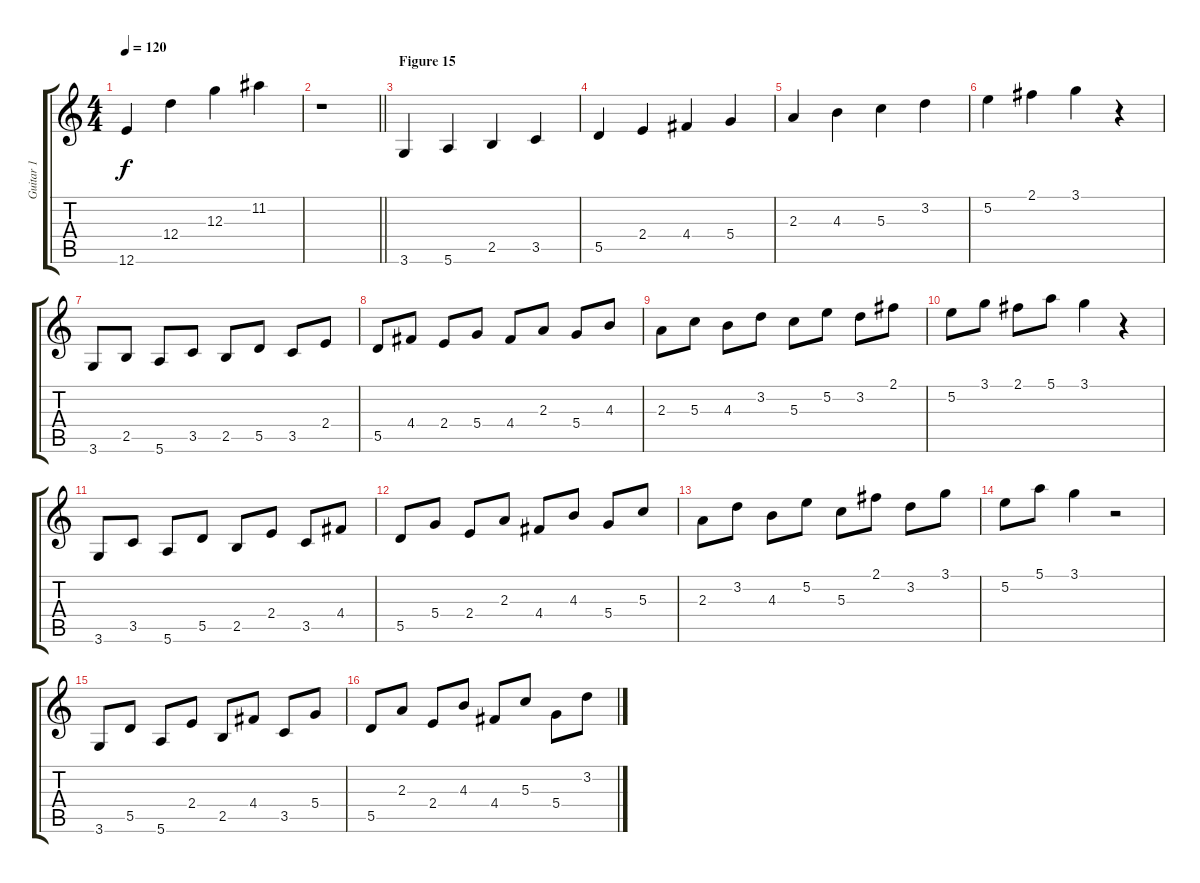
\track ("Guitar 1" "Guitar 1") {instrument overdrivenguitar}
\staff {score tabs}
\tuning (E4 B3 G3 D3 A2 E2) {hide}
\ts (4 4)
\tempo 120
\clef g2
\ks c
12.6.4{dy f} 12.4.4 12.3.4 11.2.4 |
\barLineRight lightlight
r.1 |
\section ("" "Figure 15")
3.6.4 5.6.4 2.5.4 3.5.4 |
5.5.4 2.4.4 4.4.4 5.4.4 |
2.3.4 4.3.4 5.3.4 3.2.4 |
5.2.4 2.1.4 3.1.4 r.4 |
3.6.8 2.5.8 5.6.8 3.5.8 2.5.8 5.5.8 3.5.8 2.4.8 |
5.5.8 4.4.8 2.4.8 5.4.8 4.4.8 2.3.8 5.4.8 4.3.8 |
2.3.8 5.3.8 4.3.8 3.2.8 5.3.8 5.2.8 3.2.8 2.1.8 |
5.2.8 3.1.8 2.1.8 5.1.8 3.1.4 r.4 |
3.6.8 3.5.8 5.6.8 5.5.8 2.5.8 2.4.8 3.5.8 4.4.8 |
5.5.8 5.4.8 2.4.8 2.3.8 4.4.8 4.3.8 5.4.8 5.3.8 |
2.3.8 3.2.8 4.3.8 5.2.8 5.3.8 2.1.8 3.2.8 3.1.8 |
5.2.8 5.1.8 3.1.4 r.2 |
3.6.8 5.5.8 5.6.8 2.4.8 2.5.8 4.4.8 3.5.8 5.4.8 |
5.5.8 2.3.8 2.4.8 4.3.8 4.4.8 5.3.8 5.4.8 3.2.8
